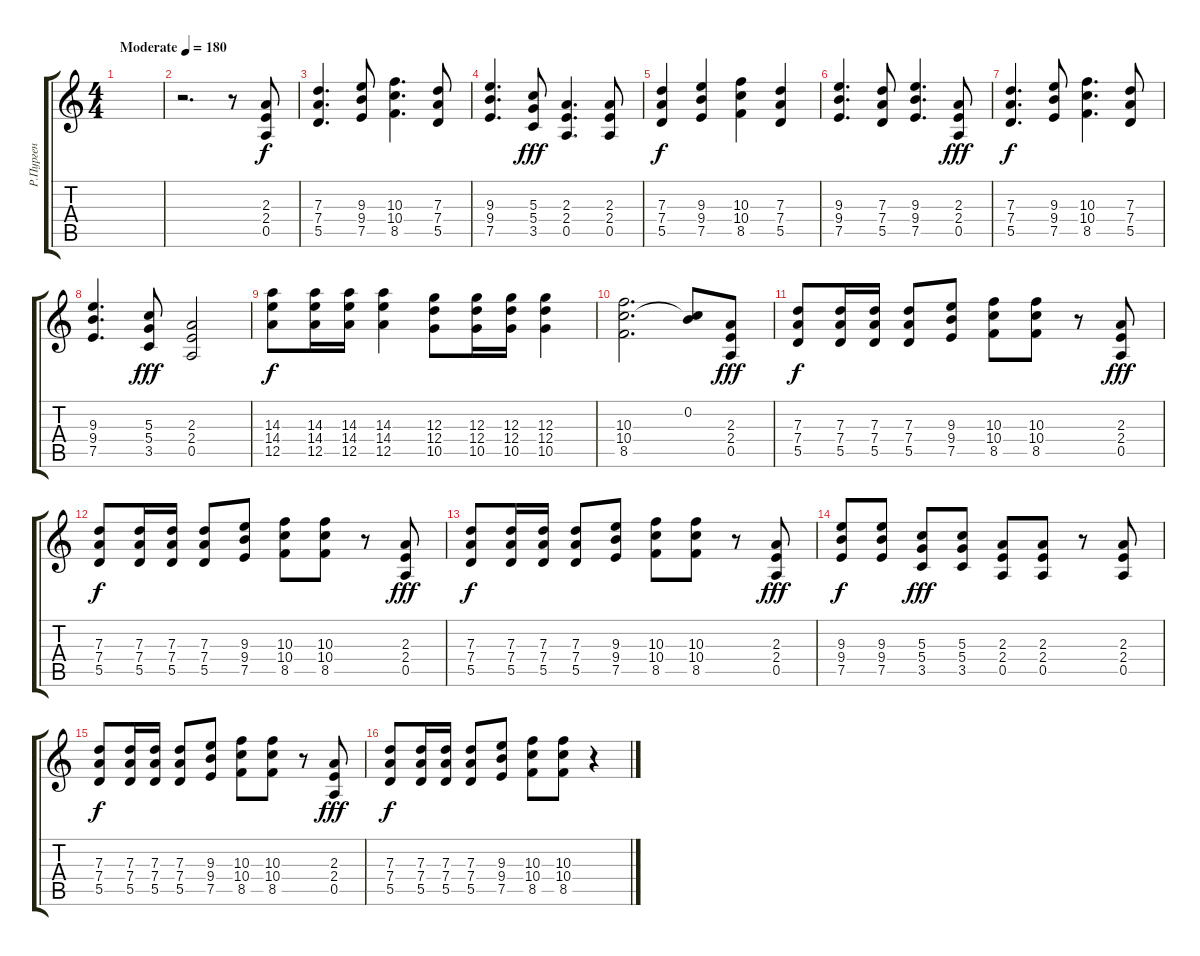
\track ("Р.Пурген" "Р.Пурген") {instrument overdrivenguitar}
\staff {score tabs}
\tuning (E4 B3 G3 D3 A2 E2) {hide}
\ts (4 4)
\tempo (180 "Moderate")
\clef g2
\ks c
|
r.2{d} r.8 (2.3 2.4 0.5).8 |
(7.3 7.4 5.5).4{d dy f} (9.3 9.4 7.5).8 (10.3 10.4 8.5).4{d} (7.3 7.4 5.5).8 |
(9.3 9.4 7.5).4{d} (5.3 5.4 3.5).8{dy fff} (2.3 2.4 0.5).4{d} (2.3 2.4 0.5).8 |
(7.3 7.4 5.5).4{dy f} (9.3 9.4 7.5).4 (10.3 10.4 8.5).4 (7.3 7.4 5.5).4 |
(9.3 9.4 7.5).4{d} (7.3 7.4 5.5).8 (9.3 9.4 7.5).4{d} (2.3 2.4 0.5).8{dy fff} |
(7.3 7.4 5.5).4{d dy f} (9.3 9.4 7.5).8 (10.3 10.4 8.5).4{d} (7.3 7.4 5.5).8 |
(9.3 9.4 7.5).4{d} (5.3 5.4 3.5).8{dy fff} (2.3 2.4 0.5).2 |
(14.3 14.4 12.5).8{dy f} (14.3 14.4 12.5).16 (14.3 14.4 12.5).16 (14.3 14.4 12.5).4 (12.3 12.4 10.5).8 (12.3 12.4 10.5).16 (12.3 12.4 10.5).16 (12.3 12.4 10.5).4 |
(10.3 10.4 8.5).2{d} (0.2 10.4{t}).8 (2.3 2.4 0.5).8{dy fff} |
(7.3 7.4 5.5).8{dy f} (7.3 7.4 5.5).16 (7.3 7.4 5.5).16 (7.3 7.4 5.5).8 (9.3 9.4 7.5).8 (10.3 10.4 8.5).8 (10.3 10.4 8.5).8 r.8 (2.3 2.4 0.5).8{dy fff} |
(7.3 7.4 5.5).8{dy f} (7.3 7.4 5.5).16 (7.3 7.4 5.5).16 (7.3 7.4 5.5).8 (9.3 9.4 7.5).8 (10.3 10.4 8.5).8 (10.3 10.4 8.5).8 r.8 (2.3 2.4 0.5).8{dy fff} |
(7.3 7.4 5.5).8{dy f} (7.3 7.4 5.5).16 (7.3 7.4 5.5).16 (7.3 7.4 5.5).8 (9.3 9.4 7.5).8 (10.3 10.4 8.5).8 (10.3 10.4 8.5).8 r.8 (2.3 2.4 0.5).8{dy fff} |
(9.3 9.4 7.5).8{dy f} (9.3 9.4 7.5).8 (5.3 5.4 3.5).8{dy fff} (5.3 5.4 3.5).8 (2.3 2.4 0.5).8 (2.3 2.4 0.5).8 r.8 (2.3 2.4 0.5).8 |
(7.3 7.4 5.5).8{dy f} (7.3 7.4 5.5).16 (7.3 7.4 5.5).16 (7.3 7.4 5.5).8 (9.3 9.4 7.5).8 (10.3 10.4 8.5).8 (10.3 10.4 8.5).8 r.8 (2.3 2.4 0.5).8{dy fff} |
(7.3 7.4 5.5).8{dy f} (7.3 7.4 5.5).16 (7.3 7.4 5.5).16 (7.3 7.4 5.5).8 (9.3 9.4 7.5).8 (10.3 10.4 8.5).8 (10.3 10.4 8.5).8 r.4
